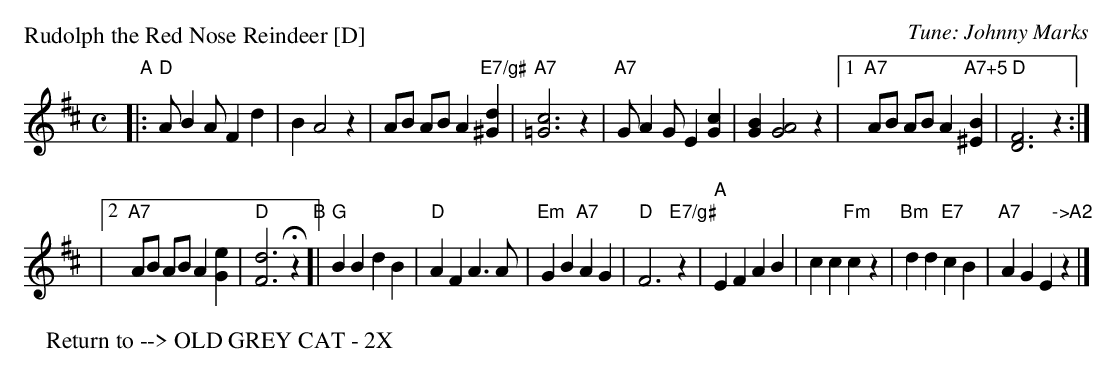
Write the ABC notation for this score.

X:1
P: Rudolph the Red Nose Reindeer [D]
C: Tune: Johnny Marks
M: C
L: 1/8
K: D
"A"\
|: "D"A B2 A F2 d2 \
| B2 A4 z2 \
|  AB AB A2 "E7/g#"[d2^G2] \
| "A7"[c6=G6] z2 \
| "A7"G A2 G E2 [c2G2] \
| [B2G2] [A4G4] z2 \
|[1 "A7"AB AB A2 "A7+5"[B2^E2] \
| "D"[F6D6] z2 :|
|[2 "A7"AB AB A2 [e2G2] \
| "D"[d6F6] Hz2 \
"B"\
[| "G"B2 B2 d2 B2 \
| "D"A2 F2 A3 A \
| "Em"G2 B2 "A7"A2 G2 \
| "D"F6 "E7/g#"z2 \
| "A"E2 F2 A2 B2 \
| c2 c2 "Fm"c2 z2 \
| "Bm"d2 d2 "E7"c2 B2 \
| "A7"A2 G2 E2 "->A2"z2 |]
P: Return to --> OLD GREY CAT - 2X
